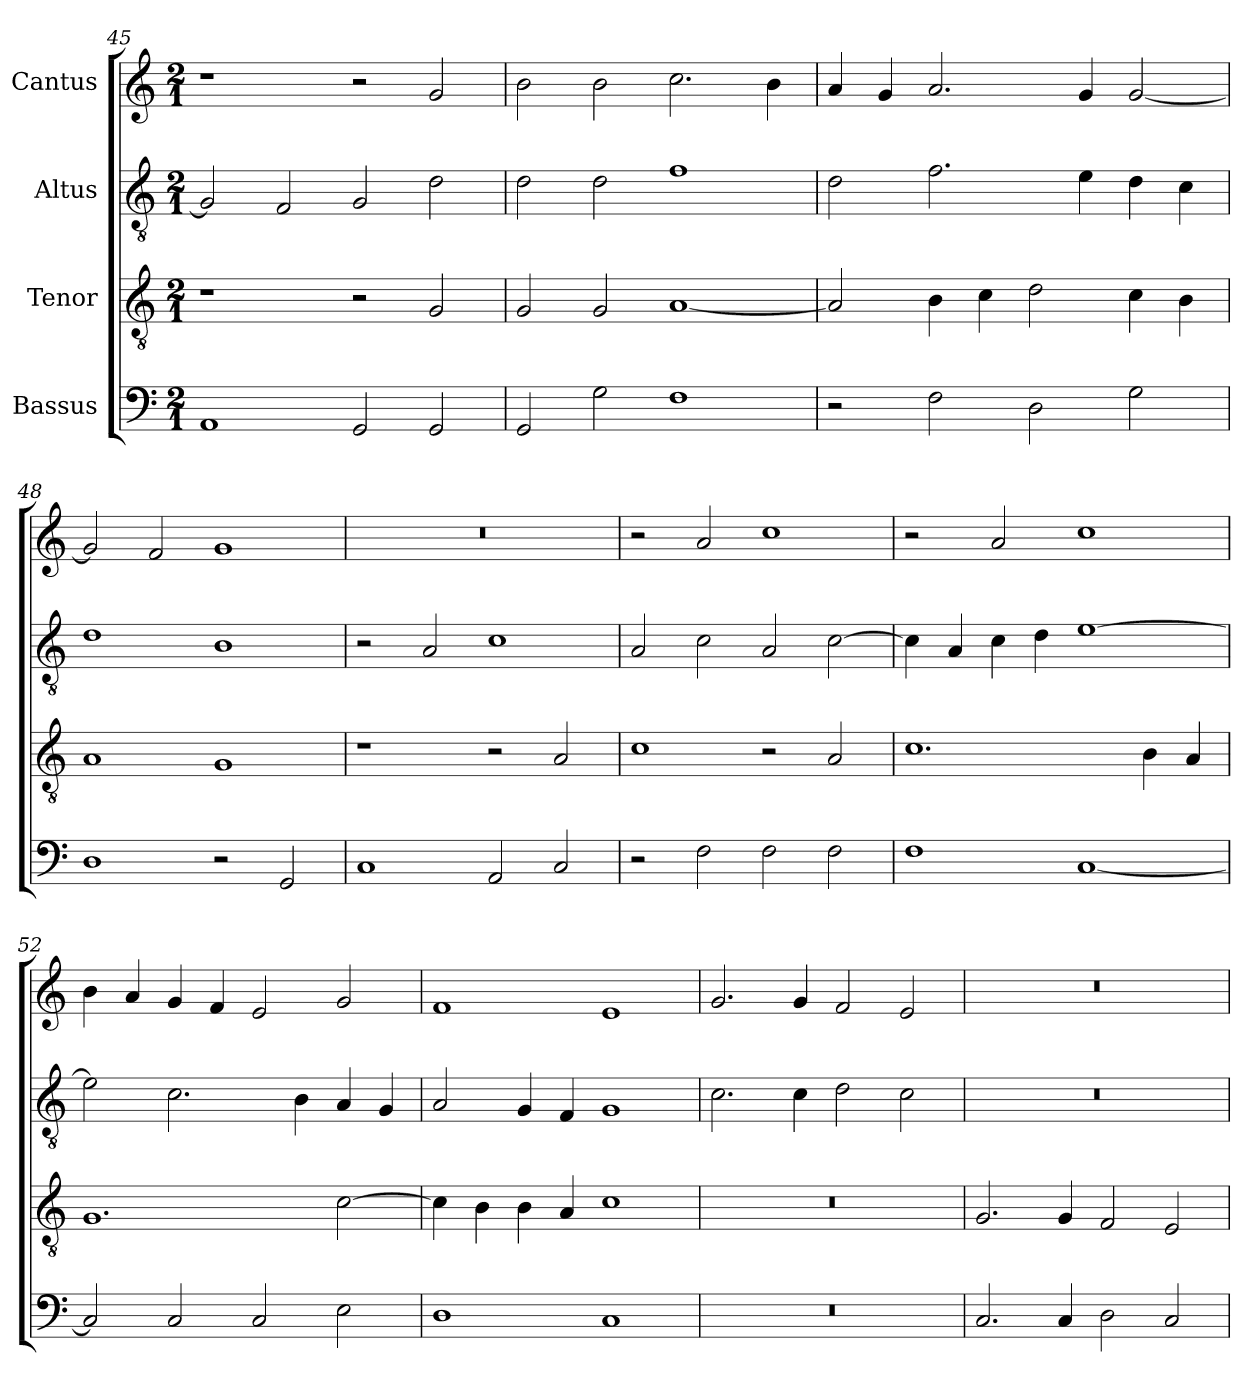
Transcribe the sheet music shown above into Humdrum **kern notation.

**kern	**kern	**kern	**kern
*part4	*part3	*part2	*part1
*staff4	*staff3	*staff2	*staff1
*I"Bassus	*I"Tenor	*I"Altus	*I"Cantus
*clefF4	*clefGv2	*clefGv2	*clefG2
*	*ITrd7c12	*ITrd7c12	*
*k[]	*k[]	*k[]	*k[]
*C:	*C:	*C:	*C:
*M2/1	*M2/1	*M2/1	*M2/1
=45	=45	=45	=45
1AAi	1r	2GGi/]	1r
.	.	2FFi/	.
2GGi/	2r	2GGi/	2r
2GGi/	2GGi/	2Di\	2gi/
=46	=46	=46	=46
2GGi/	2GGi/	2Di\	2bi\
2Gi\	2GGi/	2Di\	2bi\
1Fi	[<1AAi	1Fi	2.cci\
.	.	.	4bi\
=47	=47	=47	=47
2r	2AAi/]	2Di\	4ai/
.	.	.	4gi/
2Fi\	4BBi\	2.Fi\	2.ai/
.	4Ci\	.	.
2Di\	2Di\	.	.
.	.	4Ei\	4gi/
2Gi\	4Ci\	4Di\	[<2gi/
.	4BBi\	4Ci\	.
!!LO:LB:g=z
=48	=48	=48	=48
1Di	1AAi	1Di	2gi/]
.	.	.	2fi/
2r	1GGi	1BBi	1gi
2GGi/	.	.	.
=49	=49	=49	=49
!	!	!	!LO:N:vis=1
1Ci	1r	2r	0r
.	.	2AAi/	.
2AAi/	2r	1Ci	.
2Ci/	2AAi/	.	.
=50	=50	=50	=50
2r	1Ci	2AAi/	2r
2Fi\	.	2Ci\	2ai/
2Fi\	2r	2AAi/	1cci
2Fi\	2AAi/	[>2Ci\	.
=51	=51	=51	=51
1Fi	1.Ci	4Ci\]	2r
.	.	4AAi/	.
.	.	4Ci\	2ai/
.	.	4Di\	.
[<1Ci	.	[<1Ei	1cci
.	4BBi\	.	.
.	4AAi/	.	.
=52	=52	=52	=52
2Ci/]	1.GGi	2Ei\]	4bi\
.	.	.	4ai/
2Ci/	.	2.Ci\	4gi/
.	.	.	4fi/
2Ci/	.	.	2ei/
.	.	4BBi\	.
2Ei\	[>2Ci\	4AAi/	2gi/
.	.	4GGi/	.
!!LO:LB:g=z
=53	=53	=53	=53
1Di	4Ci\]	2AAi/	1fi
.	4BBi\	.	.
.	4BBi\	4GGi/	.
.	4AAi/	4FFi/	.
1Ci	1Ci	1GGi	1ei
=54	=54	=54	=54
!LO:N:vis=1	!LO:N:vis=1	!	!
0r	0r	2.Ci\	2.gi/
.	.	4Ci\	4gi/
.	.	2Di\	2fi/
.	.	2Ci\	2ei/
=55	=55	=55	=55
!	!	!LO:N:vis=1	!LO:N:vis=1
2.Ci/	2.GGi/	0r	0r
4Ci/	4GGi/	.	.
2Di\	2FFi/	.	.
2Ci/	2EEi/	.	.
=	=	=	=
*-	*-	*-	*-
